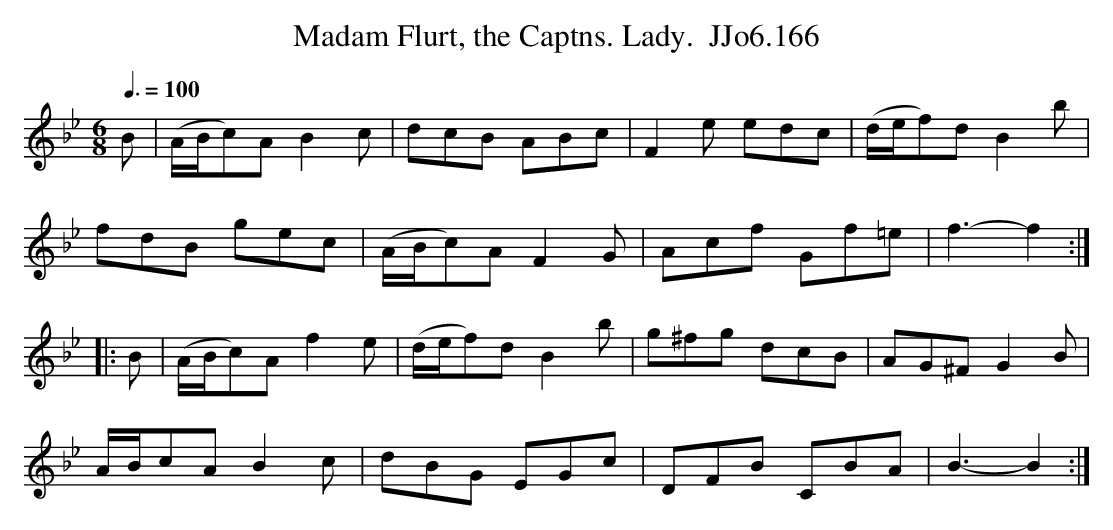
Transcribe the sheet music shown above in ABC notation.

X:1
T:Madam Flurt, the Captns. Lady.  JJo6.166
M:6/8
L:1/8
Q:3/8=100
K:Bb
B|(A/B/c)A B2c|dcB ABc|F2e edc|(d/e/f)d B2b|
fdB gec|(A/B/c)A F2G|Acf Gf=e|f3-f2 :|
|:B|(A/B/c)A f2e|(d/e/f)d B2b|g^fg dcB|AG^F G2B|
A/B/cA B2c|dBG EGc|DFB CBA|B3-B2 :|
